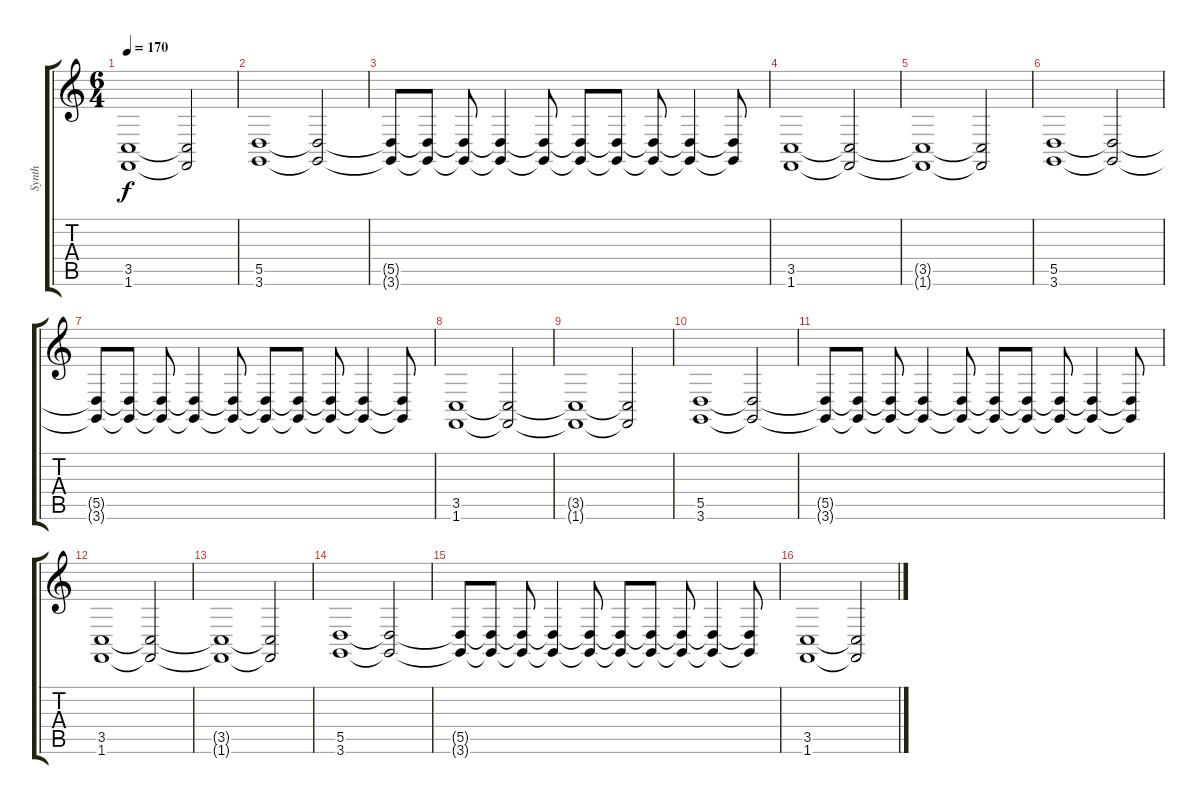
\track ("Synth" "Synth") {instrument stringensemble1}
\staff {score tabs}
\tuning (E4 B3 G3 D3 A2 E2) {hide}
\ts (6 4)
\tempo 170
\clef g2
\ks c
(3.5{t} 1.6{t}).1{dy f} (3.5{t} 1.6{t}).2 |
(5.5 3.6).1 (5.5{t} 3.6{t}).2 |
(5.5{t} 3.6{t}).8 (5.5{t} 3.6{t}).8 (5.5{t} 3.6{t}).8 (5.5{t} 3.6{t}).4 (5.5{t} 3.6{t}).8 (5.5{t} 3.6{t}).8 (5.5{t} 3.6{t}).8 (5.5{t} 3.6{t}).8 (5.5{t} 3.6{t}).4 (5.5{t} 3.6{t}).8 |
(3.5 1.6).1 (3.5{t} 1.6{t}).2 |
(3.5{t} 1.6{t}).1 (3.5{t} 1.6{t}).2 |
(5.5 3.6).1 (5.5{t} 3.6{t}).2 |
(5.5{t} 3.6{t}).8 (5.5{t} 3.6{t}).8 (5.5{t} 3.6{t}).8 (5.5{t} 3.6{t}).4 (5.5{t} 3.6{t}).8 (5.5{t} 3.6{t}).8 (5.5{t} 3.6{t}).8 (5.5{t} 3.6{t}).8 (5.5{t} 3.6{t}).4 (5.5{t} 3.6{t}).8 |
(3.5 1.6).1 (3.5{t} 1.6{t}).2 |
(3.5{t} 1.6{t}).1 (3.5{t} 1.6{t}).2 |
(5.5 3.6).1 (5.5{t} 3.6{t}).2 |
(5.5{t} 3.6{t}).8 (5.5{t} 3.6{t}).8 (5.5{t} 3.6{t}).8 (5.5{t} 3.6{t}).4 (5.5{t} 3.6{t}).8 (5.5{t} 3.6{t}).8 (5.5{t} 3.6{t}).8 (5.5{t} 3.6{t}).8 (5.5{t} 3.6{t}).4 (5.5{t} 3.6{t}).8 |
(3.5 1.6).1 (3.5{t} 1.6{t}).2 |
(3.5{t} 1.6{t}).1 (3.5{t} 1.6{t}).2 |
(5.5 3.6).1 (5.5{t} 3.6{t}).2 |
(5.5{t} 3.6{t}).8 (5.5{t} 3.6{t}).8 (5.5{t} 3.6{t}).8 (5.5{t} 3.6{t}).4 (5.5{t} 3.6{t}).8 (5.5{t} 3.6{t}).8 (5.5{t} 3.6{t}).8 (5.5{t} 3.6{t}).8 (5.5{t} 3.6{t}).4 (5.5{t} 3.6{t}).8 |
(3.5 1.6).1 (3.5{t} 1.6{t}).2
